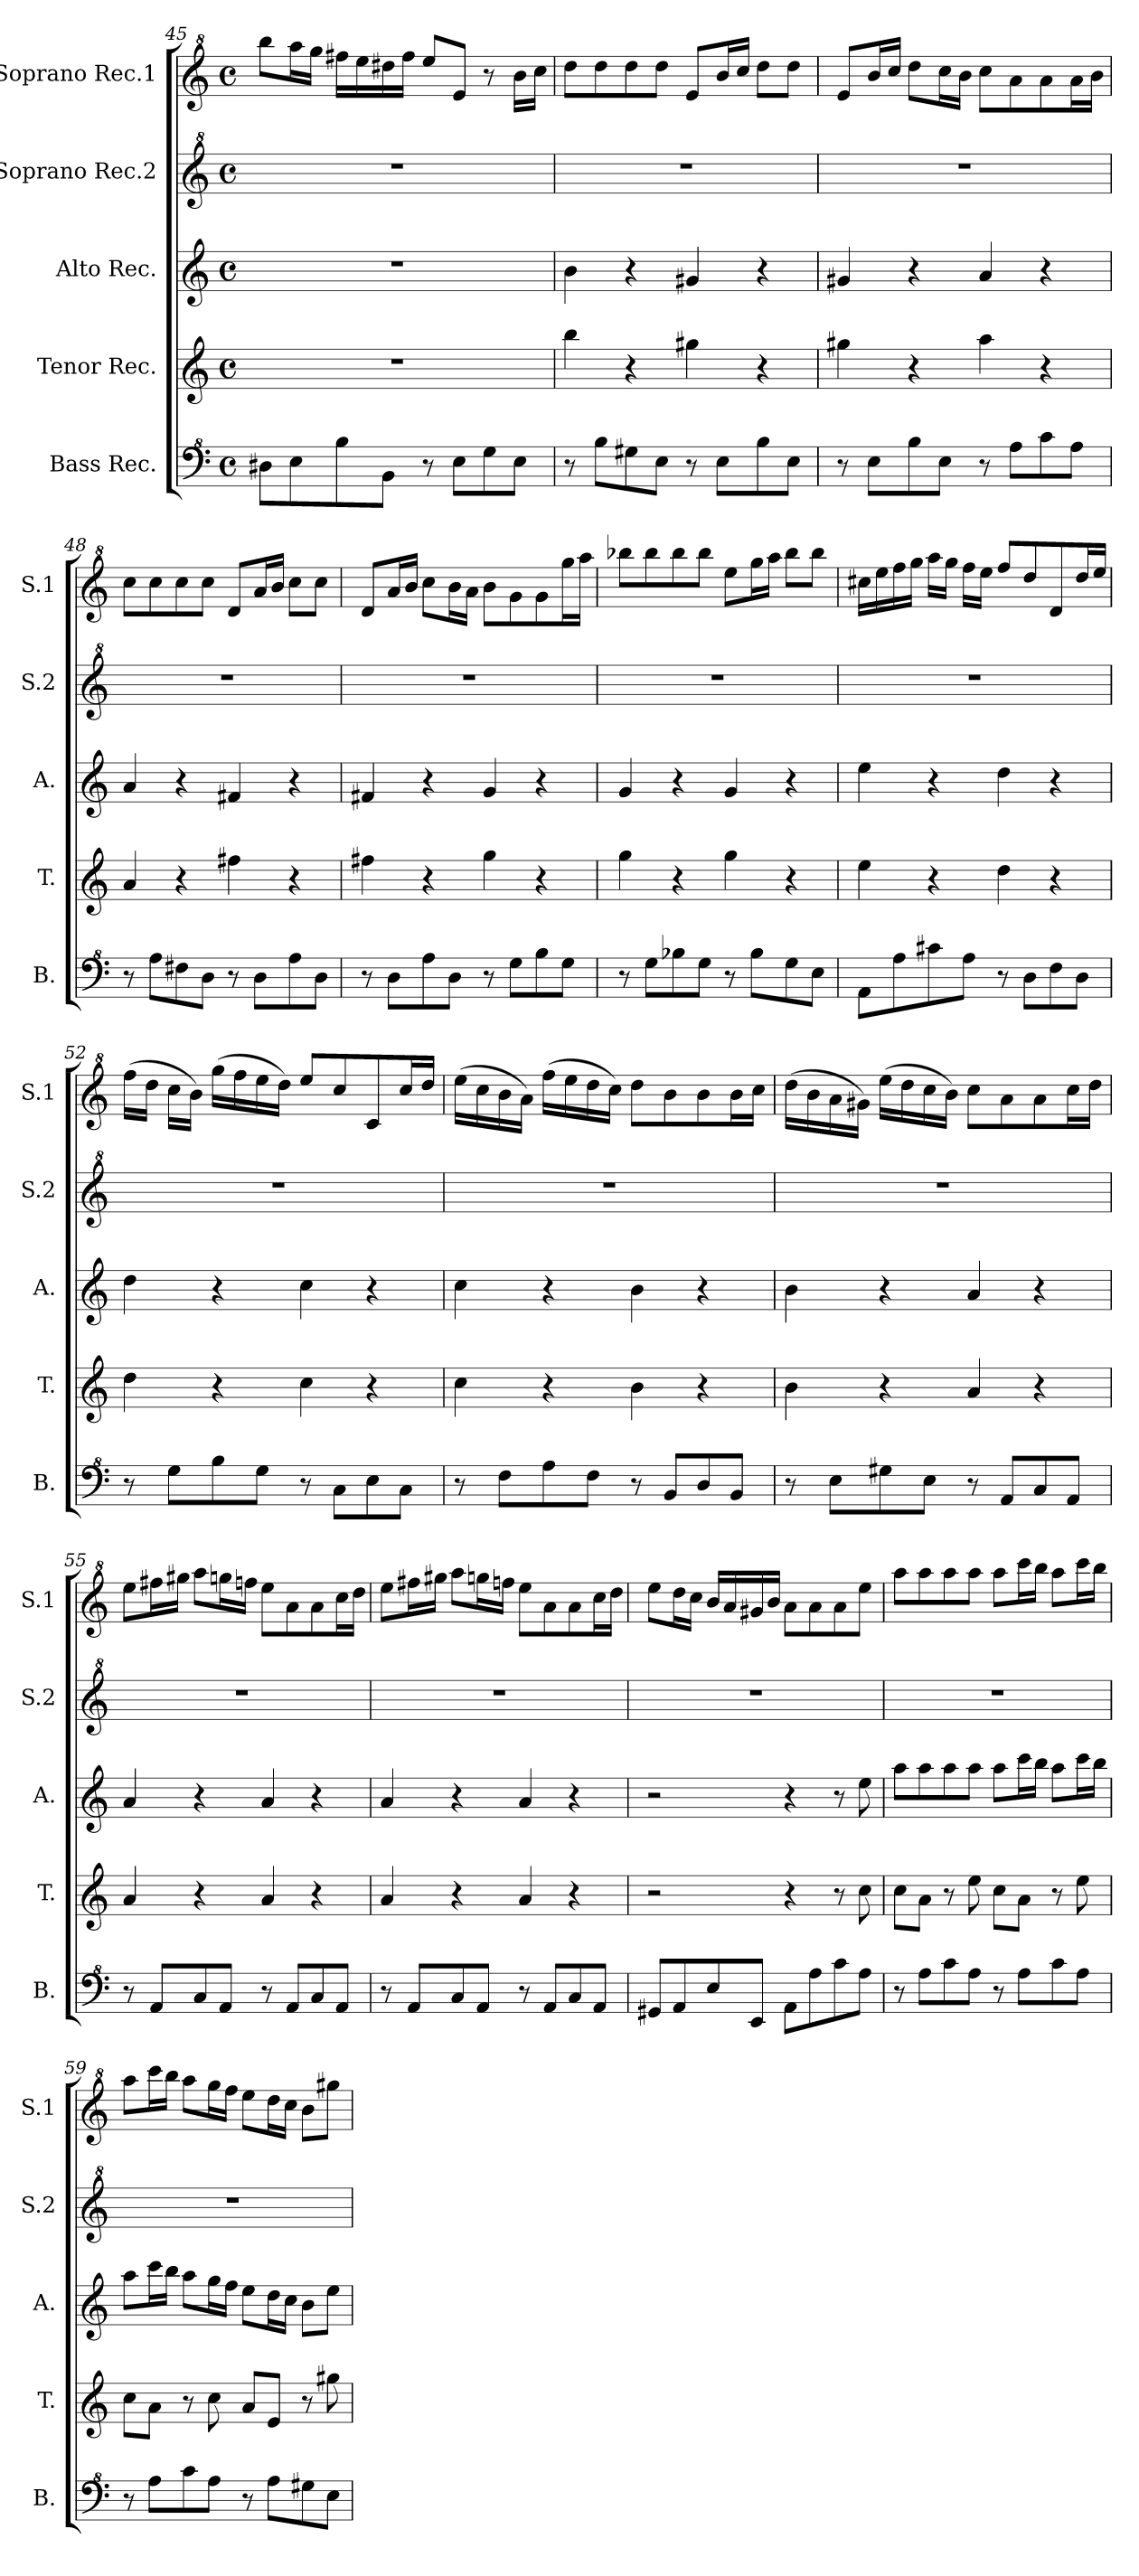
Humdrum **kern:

**kern	**kern	**kern	**kern	**kern
*part5	*part4	*part3	*part2	*part1
*staff5	*staff4	*staff3	*staff2	*staff1
*I"Bass Rec.	*I"Tenor Rec.	*I"Alto Rec.	*I"Soprano Rec.2	*I"Soprano Rec.1
*I'B.	*I'T.	*I'A.	*I'S.2	*I'S.1
!!LO:PB:g=z
*clefF^4	*clefG2	*clefG2	*clefG^2	*clefG^2
*k[]	*k[]	*k[]	*k[]	*k[]
*M4/4	*M4/4	*M4/4	*M4/4	*M4/4
*met(c)	*met(c)	*met(c)	*met(c)	*met(c)
=45	=45	=45	=45	=45
8d#X\L	1r	1r	1r	8bbb\L
8e\	.	.	.	16aaa\L
.	.	.	.	16ggg\JJ
8b\	.	.	.	16fff#X\LL
.	.	.	.	16eee\
8B\J	.	.	.	16ddd#X\
.	.	.	.	16fff#\JJ
8r	.	.	.	8eee/L
8e\L	.	.	.	8ee/J
8g\	.	.	.	8r
8e\J	.	.	.	16bb\LL
.	.	.	.	16ccc\JJ
=46	=46	=46	=46	=46
*k[]	*k[]	*k[]	*k[]	*k[]
8r	4bb\	4b\	1r	8ddd\L
8b\L	.	.	.	8ddd\
8g#X\	4r	4r	.	8ddd\
8e\J	.	.	.	8ddd\J
8r	4gg#X\	4g#X/	.	8ee/L
8e\L	.	.	.	16bb/L
.	.	.	.	16ccc/JJ
8b\	4r	4r	.	8ddd\L
8e\J	.	.	.	8ddd\J
=47	=47	=47	=47	=47
8r	4gg#X\	4g#X/	1r	8ee/L
8e\L	.	.	.	16bb/L
.	.	.	.	16ccc/JJ
8b\	4r	4r	.	8ddd\L
8e\J	.	.	.	16ccc\L
.	.	.	.	16bb\JJ
8r	4aa\	4a/	.	8ccc\L
8a\L	.	.	.	8aa\
8cc\	4r	4r	.	8aa\
8a\J	.	.	.	16aa\L
.	.	.	.	16bb\JJ
=48	=48	=48	=48	=48
8r	4a/	4a/	1r	8ccc\L
8a\L	.	.	.	8ccc\
8f#X\	4r	4r	.	8ccc\
8d\J	.	.	.	8ccc\J
8r	4ff#X\	4f#X/	.	8dd/L
8d\L	.	.	.	16aa/L
.	.	.	.	16bb/JJ
8a\	4r	4r	.	8ccc\L
8d\J	.	.	.	8ccc\J
=49	=49	=49	=49	=49
*k[]	*k[]	*k[]	*k[]	*k[]
8r	4ff#X\	4f#X/	1r	8dd/L
8d\L	.	.	.	16aa/L
.	.	.	.	16bb/JJ
8a\	4r	4r	.	8ccc\L
8d\J	.	.	.	16bb\L
.	.	.	.	16aa\JJ
8r	4gg\	4g/	.	8bb\L
8g\L	.	.	.	8gg\
8b\	4r	4r	.	8gg\
8g\J	.	.	.	16ggg\L
.	.	.	.	16aaa\JJ
!!LO:LB:g=z
=50	=50	=50	=50	=50
*k[]	*k[]	*k[]	*k[]	*k[]
8r	4gg\	4g/	1r	8bbb-X\L
8g\L	.	.	.	8bbb-\
8b-X\	4r	4r	.	8bbb-\
8g\J	.	.	.	8bbb-\J
8r	4gg\	4g/	.	8eee\L
8b-\L	.	.	.	16ggg\L
.	.	.	.	16aaa\JJ
8g\	4r	4r	.	8bbb-\L
8e\J	.	.	.	8bbb-\J
=51	=51	=51	=51	=51
*k[]	*k[]	*k[]	*k[]	*k[]
8A\L	4ee\	4ee\	1r	16ccc#X\LL
.	.	.	.	16eee\
8a\	.	.	.	16fff\
.	.	.	.	16ggg\JJ
8cc#X\	4r	4r	.	16aaa\LL
.	.	.	.	16ggg\JJ
8a\J	.	.	.	16fff\LL
.	.	.	.	16eee\JJ
8r	4dd\	4dd\	.	8fff/L
8d\L	.	.	.	8ddd/
8f\	4r	4r	.	8dd/
8d\J	.	.	.	16ddd/L
.	.	.	.	16eee/JJ
=52	=52	=52	=52	=52
8r	4dd\	4dd\	1r	(16fff\LL
.	.	.	.	16ddd\JJ
8g\L	.	.	.	16ccc\LL
.	.	.	.	16bb\JJ)
8b\	4r	4r	.	(16ggg\LL
.	.	.	.	16fff\
8g\J	.	.	.	16eee\
.	.	.	.	16ddd\JJ)
8r	4cc\	4cc\	.	8eee/L
8c\L	.	.	.	8ccc/
8e\	4r	4r	.	8cc/
8c\J	.	.	.	16ccc/L
.	.	.	.	16ddd/JJ
=53	=53	=53	=53	=53
8r	4cc\	4cc\	1r	(16eee\LL
.	.	.	.	16ccc\
8f\L	.	.	.	16bb\
.	.	.	.	16aa\JJ)
8a\	4r	4r	.	(16fff\LL
.	.	.	.	16eee\
8f\J	.	.	.	16ddd\
.	.	.	.	16ccc\JJ)
8r	4b\	4b\	.	8ddd\L
8B/L	.	.	.	8bb\
8d/	4r	4r	.	8bb\
8B/J	.	.	.	16bb\L
.	.	.	.	16ccc\JJ
=54	=54	=54	=54	=54
8r	4b\	4b\	1r	(16ddd\LL
.	.	.	.	16bb\
8e\L	.	.	.	16aa\
.	.	.	.	16gg#X\JJ)
8g#X\	4r	4r	.	(16eee\LL
.	.	.	.	16ddd\
8e\J	.	.	.	16ccc\
.	.	.	.	16bb\JJ)
8r	4a/	4a/	.	8ccc\L
8A/L	.	.	.	8aa\
8c/	4r	4r	.	8aa\
8A/J	.	.	.	16ccc\L
.	.	.	.	16ddd\JJ
!!LO:LB:g=z
=55	=55	=55	=55	=55
8r	4a/	4a/	1r	8eee\L
8A/L	.	.	.	16fff#X\L
.	.	.	.	16ggg#X\JJ
8c/	4r	4r	.	8aaa\L
8A/J	.	.	.	16gggn\L
.	.	.	.	16fffn\JJ
8r	4a/	4a/	.	8eee\L
8A/L	.	.	.	8aa\
8c/	4r	4r	.	8aa\
8A/J	.	.	.	16ccc\L
.	.	.	.	16ddd\JJ
=56	=56	=56	=56	=56
8r	4a/	4a/	1r	8eee\L
8A/L	.	.	.	16fff#X\L
.	.	.	.	16ggg#X\JJ
8c/	4r	4r	.	8aaa\L
8A/J	.	.	.	16gggn\L
.	.	.	.	16fffn\JJ
8r	4a/	4a/	.	8eee\L
8A/L	.	.	.	8aa\
8c/	4r	4r	.	8aa\
8A/J	.	.	.	16ccc\L
.	.	.	.	16ddd\JJ
=57	=57	=57	=57	=57
8G#X/L	2r	2r	1r	8eee\L
8A/	.	.	.	16ddd\L
.	.	.	.	16ccc\JJ
8e/	.	.	.	16bb/LL
.	.	.	.	16aa/
8E/J	.	.	.	16gg#X/
.	.	.	.	16bb/JJ
8A\L	4r	4r	.	8aa\L
8a\	.	.	.	8aa\
8cc\	8r	8r	.	8aa\
8a\J	8cc\	8ee\	.	8eee\J
=58	=58	=58	=58	=58
8r	8cc\L	8aa\L	1r	8aaa\L
8a\L	8a\J	8aa\	.	8aaa\
8cc\	8r	8aa\	.	8aaa\
8a\J	8ee\	8aa\J	.	8aaa\J
8r	8cc\L	8aa\L	.	8aaa\L
8a\L	8a\J	16ccc\L	.	16cccc\L
.	.	16bb\JJ	.	16bbb\JJ
8cc\	8r	8aa\L	.	8aaa\L
8a\J	8ee\	16ccc\L	.	16cccc\L
.	.	16bb\JJ	.	16bbb\JJ
=59	=59	=59	=59	=59
8r	8cc\L	8aa\L	1r	8aaa\L
8a\L	8a\J	16ccc\L	.	16cccc\L
.	.	16bb\JJ	.	16bbb\JJ
8cc\	8r	8aa\L	.	8aaa\L
8a\J	8cc\	16gg\L	.	16ggg\L
.	.	16ff\JJ	.	16fff\JJ
8r	8a/L	8ee\L	.	8eee\L
8a\L	8e/J	16dd\L	.	16ddd\L
.	.	16cc\JJ	.	16ccc\JJ
8g#X\	8r	8b\L	.	8bb\L
8e\J	8gg#X\	8ee\J	.	8ggg#X\J
=	=	=	=	=
*-	*-	*-	*-	*-
